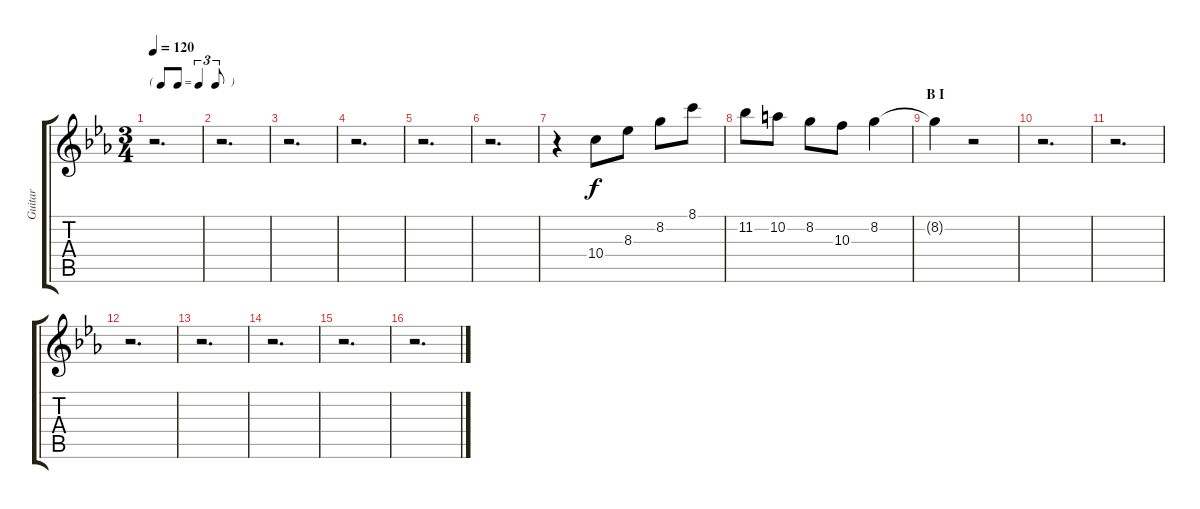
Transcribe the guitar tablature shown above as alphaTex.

\track ("Guitar" "Guitar") {instrument acousticguitarsteel}
\staff {score tabs}
\tuning (E4 B3 G3 D3 A2 E2) {hide}
\ts (3 4)
\tf triplet8th
\tempo 120
\clef g2
\ks cminor
r.2{d dy f} |
r.2{d} |
r.2{d} |
r.2{d} |
r.2{d} |
r.2{d} |
r.4 10.4.8 8.3.8 8.2.8 8.1.8 |
11.2.8 10.2.8 8.2.8 10.3.8 8.2.4 |
\section ("" "B I")
8.2{t}.4 r.2 |
r.2{d} |
r.2{d} |
r.2{d} |
r.2{d} |
r.2{d} |
r.2{d} |
r.2{d}
